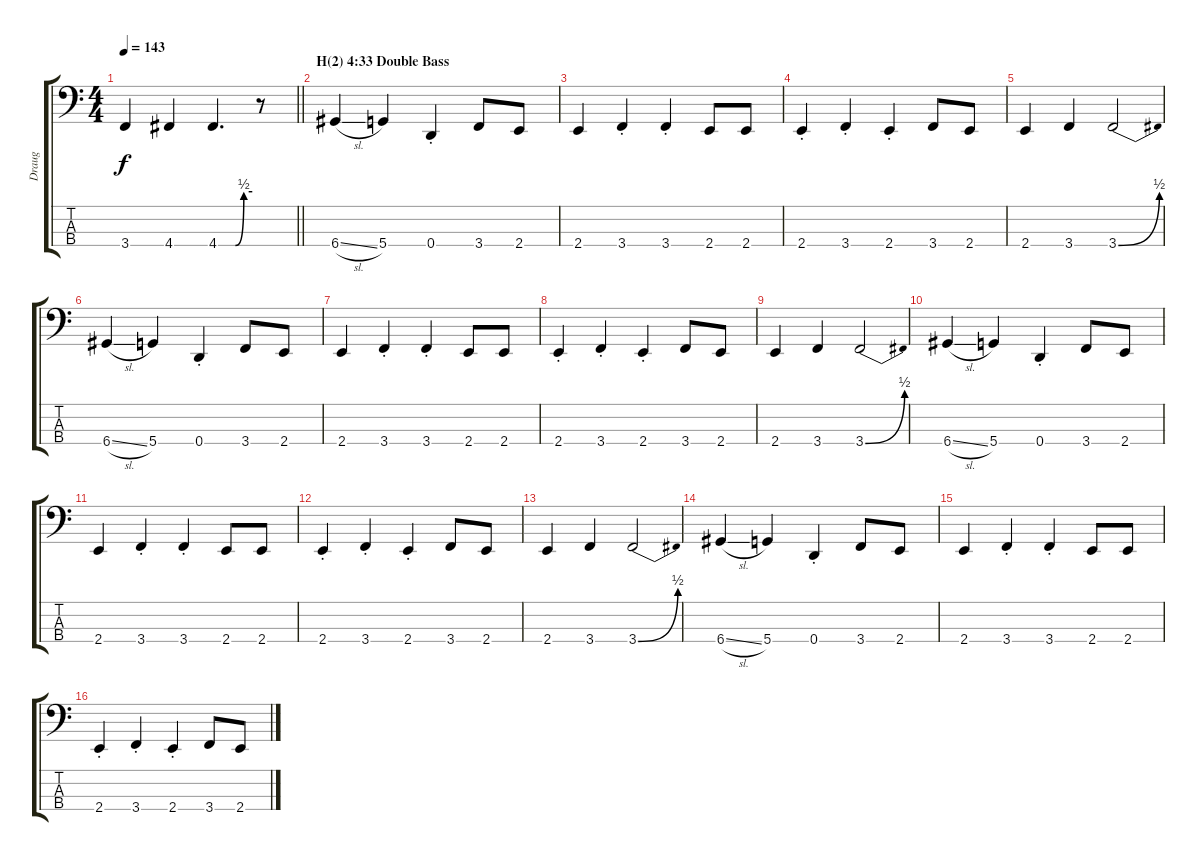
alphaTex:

\track ("Draug" "Draug") {instrument synthbass2}
\staff {score tabs}
\tuning (F2 C2 G1 D1) {hide}
\ts (4 4)
\tempo 143
\clef f4
\barLineRight lightlight
\ks c
3.4{t}.4{dy f} 4.4.4 4.4{be (custom 0 0 30 0 45 2 60 2)}.4{d} r.8 |
\section ("" "H(2) 4:33 Double Bass")
6.4{sl}.4 5.4.4 0.4{st}.4 3.4.8 2.4.8 |
2.4.4 3.4{st}.4 3.4{st}.4 2.4.8 2.4.8 |
2.4{st}.4 3.4{st}.4 2.4{st}.4 3.4.8 2.4.8 |
2.4.4 3.4.4 3.4{be (bend 0 0 60 2)}.2 |
6.4{sl}.4 5.4.4 0.4{st}.4 3.4.8 2.4.8 |
2.4.4 3.4{st}.4 3.4{st}.4 2.4.8 2.4.8 |
2.4{st}.4 3.4{st}.4 2.4{st}.4 3.4.8 2.4.8 |
2.4.4 3.4.4 3.4{be (bend 0 0 60 2)}.2 |
6.4{sl}.4 5.4.4 0.4{st}.4 3.4.8 2.4.8 |
2.4.4 3.4{st}.4 3.4{st}.4 2.4.8 2.4.8 |
2.4{st}.4 3.4{st}.4 2.4{st}.4 3.4.8 2.4.8 |
2.4.4 3.4.4 3.4{be (bend 0 0 60 2)}.2 |
6.4{sl}.4 5.4.4 0.4{st}.4 3.4.8 2.4.8 |
2.4.4 3.4{st}.4 3.4{st}.4 2.4.8 2.4.8 |
2.4{st}.4 3.4{st}.4 2.4{st}.4 3.4.8 2.4.8
